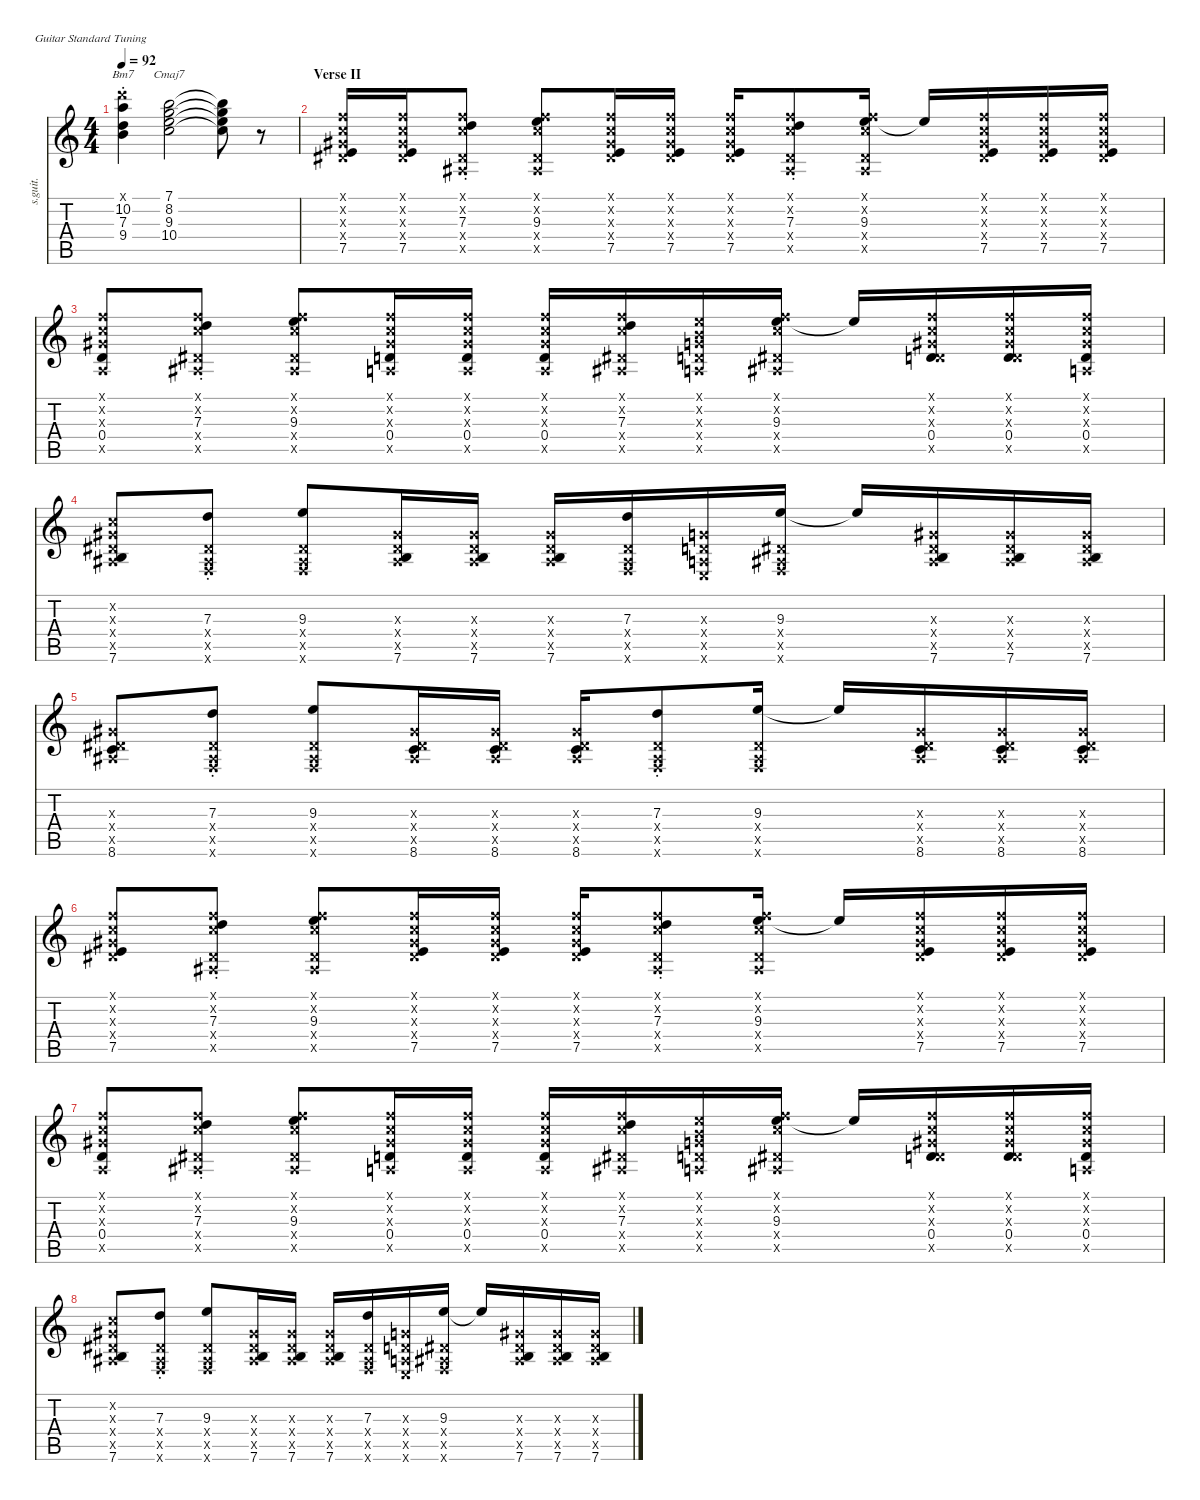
\defaultSystemsLayout 4
\hideDynamics
\bracketExtendMode nobrackets
\track ("John Frusciante | 1962 Fender Stratocaster | Rhythm Guitar" "s.guit.") {instrument overdrivenguitar}
\staff {score tabs}
\tuning (E4 B3 G3 D3 A2 E2)
\chord ("Cmaj7" 3 1 2 2 0 x) {showdiagram false}
\chord ("Bm7" 3 1 2 2 0 x) {showdiagram false}
\ts (4 4)
\tempo 92
\clef g2
\ks c
(10.1{x} 10.2{st} 7.3{st} 9.4{st}).4{ch "Bm7" dy f} (7.1 8.2 9.3 10.4).2{ch "Cmaj7"} (7.1{t} 8.2{t} 9.3{t} 10.4{t}).8 r.8 |
\section ("" "Verse II")
(1.1{x} 1.2{x} 1.3{x acc #} 1.4{x acc #} 7.5).16 (1.1{x} 1.2{x} 1.3{x acc #} 1.4{x acc #} 7.5).16 (1.1{x} 1.2{x} 7.3{st} 1.4{x acc #} 1.5{x acc #}).8 (1.1{x} 1.2{x} 9.3 1.4{x acc #} 1.5{x acc #}).8 (1.1{x} 1.2{x} 1.3{x acc #} 1.4{x acc #} 7.5).16 (1.1{x} 1.2{x} 1.3{x acc #} 1.4{x acc #} 7.5).16 (1.1{x} 1.2{x} 1.3{x acc #} 1.4{x acc #} 7.5).16 (1.1{x} 1.2{x} 7.3{st} 1.4{x acc #} 1.5{x acc #}).8 (1.1{x} 1.2{x} 9.3 1.4{x acc #} 1.5{x acc #}).16 9.3{t}.16 (1.1{x} 1.2{x} 1.3{x acc #} 1.4{x acc #} 7.5).16 (1.1{x} 1.2{x} 1.3{x acc #} 1.4{x acc #} 7.5).16 (1.1{x} 1.2{x} 1.3{x acc #} 1.4{x acc #} 7.5).16 |
(1.1{x} 1.2{x} 1.3{x acc #} 0.4 0.5{x}).8 (1.1{x} 1.2{x} 7.3{st} 1.4{x acc #} 1.5{x acc #}).8 (1.1{x} 1.2{x} 9.3 1.4{x acc #} 1.5{x acc #}).8 (1.1{x} 1.2{x} 1.3{x acc #} 0.4 0.5{x}).16 (1.1{x} 1.2{x} 1.3{x acc #} 0.4 0.5{x}).16 (1.1{x} 1.2{x} 1.3{x acc #} 0.4 0.5{x}).16 (1.1{x} 1.2{x} 7.3 1.4{x acc #} 1.5{x acc #}).16 (0.1{x} 0.2{x} 0.3{x} 0.4{x} 0.5{x}).16 (1.1{x} 1.2{x} 9.3 1.4{x acc #} 1.5{x acc #}).16 9.3{t}.16 (1.1{x} 1.2{x} 1.3{x acc #} 0.4 5.5{x}).16 (1.1{x} 1.2{x} 1.3{x acc #} 0.4 5.5{x}).16 (1.1{x} 1.2{x} 1.3{x acc #} 0.4 0.5{x}).16 |
(1.2{x} 1.3{x acc #} 1.4{x acc #} 1.5{x acc #} 7.6).8 (7.3{st} 1.4{x acc #} 1.5{x acc #} 1.6{x}).8 (9.3 1.4{x acc #} 1.5{x acc #} 1.6{x}).8 (1.3{x acc #} 1.4{x acc #} 1.5{x acc #} 7.6).16 (1.3{x acc #} 1.4{x acc #} 1.5{x acc #} 7.6).16 (1.3{x acc #} 1.4{x acc #} 1.5{x acc #} 7.6).16 (7.3 1.4{x acc #} 1.5{x acc #} 1.6{x}).16 (0.3{x} 0.4{x} 0.5{x} 0.6{x}).16 (9.3 1.4{x acc #} 1.5{x acc #} 1.6{x}).16 9.3{t}.16 (1.3{x acc #} 1.4{x acc #} 1.5{x acc #} 7.6).16 (1.3{x acc #} 1.4{x acc #} 1.5{x acc #} 7.6).16 (1.3{x acc #} 1.4{x acc #} 1.5{x acc #} 7.6).16 |
(1.3{x acc #} 1.4{x acc #} 1.5{x acc #} 8.6).8 (7.3{st} 1.4{x acc #} 1.5{x acc #} 1.6{x}).8 (9.3 1.4{x acc #} 1.5{x acc #} 1.6{x}).8 (1.3{x acc #} 1.4{x acc #} 1.5{x acc #} 8.6).16 (1.3{x acc #} 1.4{x acc #} 1.5{x acc #} 8.6).16 (1.3{x acc #} 1.4{x acc #} 1.5{x acc #} 8.6).16 (7.3{st} 1.4{x acc #} 1.5{x acc #} 1.6{x}).8 (9.3 1.4{x acc #} 1.5{x acc #} 1.6{x}).16 9.3{t}.16 (1.3{x acc #} 1.4{x acc #} 1.5{x acc #} 8.6).16 (1.3{x acc #} 1.4{x acc #} 1.5{x acc #} 8.6).16 (1.3{x acc #} 1.4{x acc #} 1.5{x acc #} 8.6).16 |
(1.1{x} 1.2{x} 1.3{x acc #} 1.4{x acc #} 7.5).8 (1.1{x} 1.2{x} 7.3{st} 1.4{x acc #} 1.5{x acc #}).8 (1.1{x} 1.2{x} 9.3 1.4{x acc #} 1.5{x acc #}).8 (1.1{x} 1.2{x} 1.3{x acc #} 1.4{x acc #} 7.5).16 (1.1{x} 1.2{x} 1.3{x acc #} 1.4{x acc #} 7.5).16 (1.1{x} 1.2{x} 1.3{x acc #} 1.4{x acc #} 7.5).16 (1.1{x} 1.2{x} 7.3{st} 1.4{x acc #} 1.5{x acc #}).8 (1.1{x} 1.2{x} 9.3 1.4{x acc #} 1.5{x acc #}).16 9.3{t}.16 (1.1{x} 1.2{x} 1.3{x acc #} 1.4{x acc #} 7.5).16 (1.1{x} 1.2{x} 1.3{x acc #} 1.4{x acc #} 7.5).16 (1.1{x} 1.2{x} 1.3{x acc #} 1.4{x acc #} 7.5).16 |
(1.1{x} 1.2{x} 1.3{x acc #} 0.4 0.5{x}).8 (1.1{x} 1.2{x} 7.3{st} 1.4{x acc #} 1.5{x acc #}).8 (1.1{x} 1.2{x} 9.3 1.4{x acc #} 1.5{x acc #}).8 (1.1{x} 1.2{x} 1.3{x acc #} 0.4 0.5{x}).16 (1.1{x} 1.2{x} 1.3{x acc #} 0.4 0.5{x}).16 (1.1{x} 1.2{x} 1.3{x acc #} 0.4 0.5{x}).16 (1.1{x} 1.2{x} 7.3 1.4{x acc #} 1.5{x acc #}).16 (0.1{x} 0.2{x} 0.3{x} 0.4{x} 0.5{x}).16 (1.1{x} 1.2{x} 9.3 1.4{x acc #} 1.5{x acc #}).16 9.3{t}.16 (1.1{x} 1.2{x} 1.3{x acc #} 0.4 5.5{x}).16 (1.1{x} 1.2{x} 1.3{x acc #} 0.4 5.5{x}).16 (1.1{x} 1.2{x} 1.3{x acc #} 0.4 0.5{x}).16 |
(1.2{x} 1.3{x acc #} 1.4{x acc #} 1.5{x acc #} 7.6).8 (7.3{st} 1.4{x acc #} 1.5{x acc #} 1.6{x}).8 (9.3 1.4{x acc #} 1.5{x acc #} 1.6{x}).8 (1.3{x acc #} 1.4{x acc #} 1.5{x acc #} 7.6).16 (1.3{x acc #} 1.4{x acc #} 1.5{x acc #} 7.6).16 (1.3{x acc #} 1.4{x acc #} 1.5{x acc #} 7.6).16 (7.3 1.4{x acc #} 1.5{x acc #} 1.6{x}).16 (0.3{x} 0.4{x} 0.5{x} 0.6{x}).16 (9.3 1.4{x acc #} 1.5{x acc #} 1.6{x}).16 9.3{t}.16 (1.3{x acc #} 1.4{x acc #} 1.5{x acc #} 7.6).16 (1.3{x acc #} 1.4{x acc #} 1.5{x acc #} 7.6).16 (1.3{x acc #} 1.4{x acc #} 1.5{x acc #} 7.6).16
